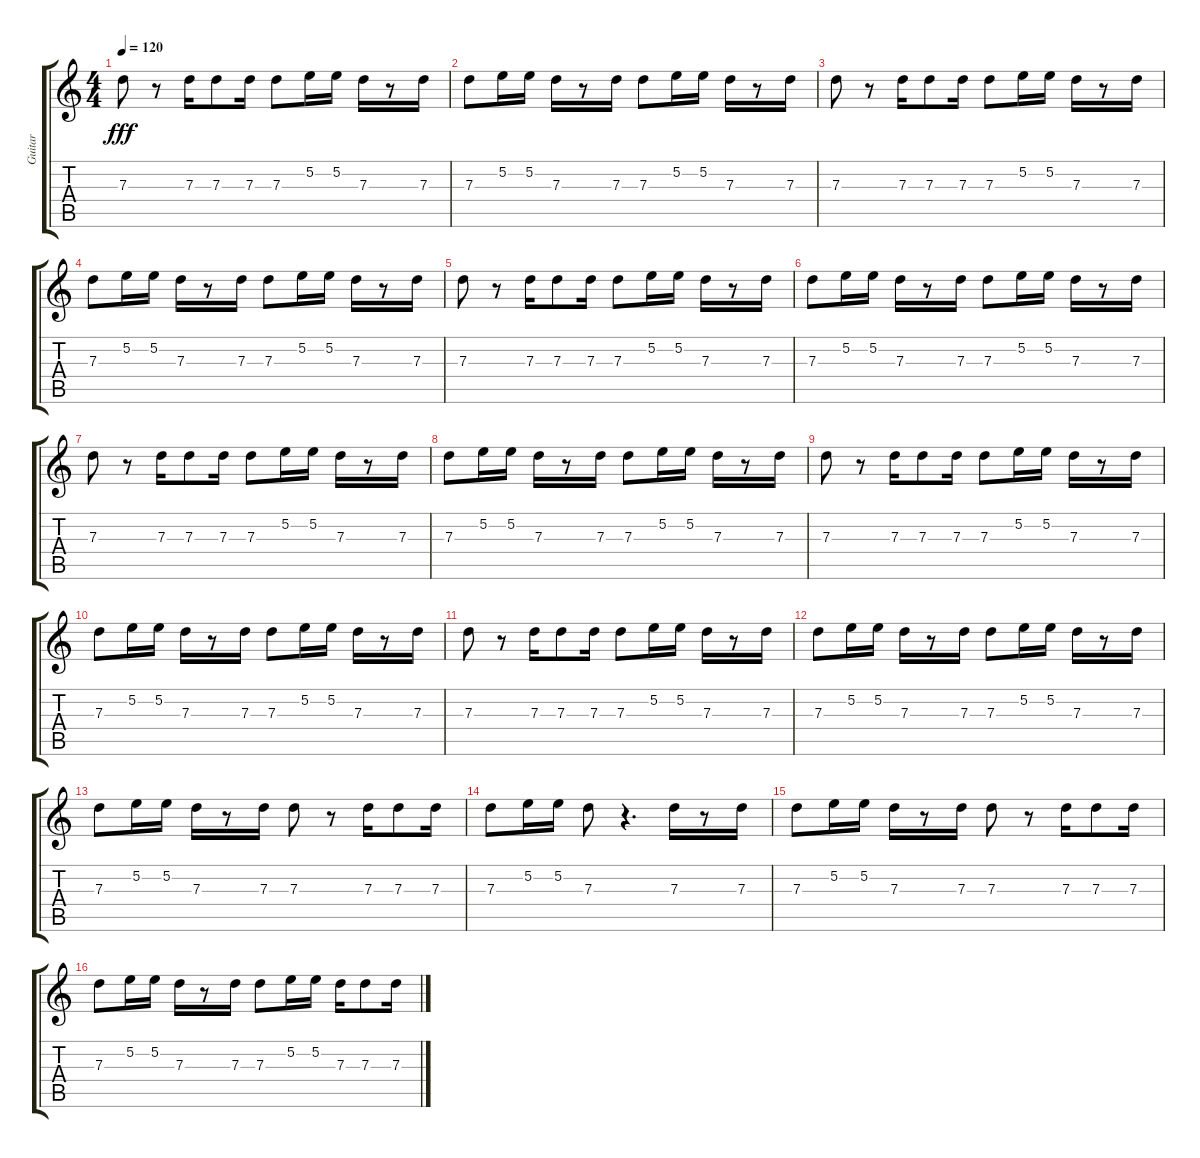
\track ("Guitar" "Guitar") {instrument acousticguitarnylon}
\staff {score tabs}
\tuning (E4 B3 G3 D3 A2 E2) {hide}
\ts (4 4)
\tempo 120
\clef g2
\ks c
7.3.8{dy fff} r.8 7.3.16 7.3.8 7.3.16 7.3.8 5.2.16 5.2.16 7.3.16 r.8 7.3.16 |
7.3.8 5.2.16 5.2.16 7.3.16 r.8 7.3.16 7.3.8 5.2.16 5.2.16 7.3.16 r.8 7.3.16 |
7.3.8 r.8 7.3.16 7.3.8 7.3.16 7.3.8 5.2.16 5.2.16 7.3.16 r.8 7.3.16 |
7.3.8 5.2.16 5.2.16 7.3.16 r.8 7.3.16 7.3.8 5.2.16 5.2.16 7.3.16 r.8 7.3.16 |
7.3.8 r.8 7.3.16 7.3.8 7.3.16 7.3.8 5.2.16 5.2.16 7.3.16 r.8 7.3.16 |
7.3.8 5.2.16 5.2.16 7.3.16 r.8 7.3.16 7.3.8 5.2.16 5.2.16 7.3.16 r.8 7.3.16 |
7.3.8 r.8 7.3.16 7.3.8 7.3.16 7.3.8 5.2.16 5.2.16 7.3.16 r.8 7.3.16 |
7.3.8 5.2.16 5.2.16 7.3.16 r.8 7.3.16 7.3.8 5.2.16 5.2.16 7.3.16 r.8 7.3.16 |
7.3.8 r.8 7.3.16 7.3.8 7.3.16 7.3.8 5.2.16 5.2.16 7.3.16 r.8 7.3.16 |
7.3.8 5.2.16 5.2.16 7.3.16 r.8 7.3.16 7.3.8 5.2.16 5.2.16 7.3.16 r.8 7.3.16 |
7.3.8 r.8 7.3.16 7.3.8 7.3.16 7.3.8 5.2.16 5.2.16 7.3.16 r.8 7.3.16 |
7.3.8 5.2.16 5.2.16 7.3.16 r.8 7.3.16 7.3.8 5.2.16 5.2.16 7.3.16 r.8 7.3.16 |
7.3.8 5.2.16 5.2.16 7.3.16 r.8 7.3.16 7.3.8 r.8 7.3.16 7.3.8 7.3.16 |
7.3.8 5.2.16 5.2.16 7.3.8 r.4{d} 7.3.16 r.8 7.3.16 |
7.3.8 5.2.16 5.2.16 7.3.16 r.8 7.3.16 7.3.8 r.8 7.3.16 7.3.8 7.3.16 |
7.3.8 5.2.16 5.2.16 7.3.16 r.8 7.3.16 7.3.8 5.2.16 5.2.16 7.3.16 7.3.8 7.3.16
